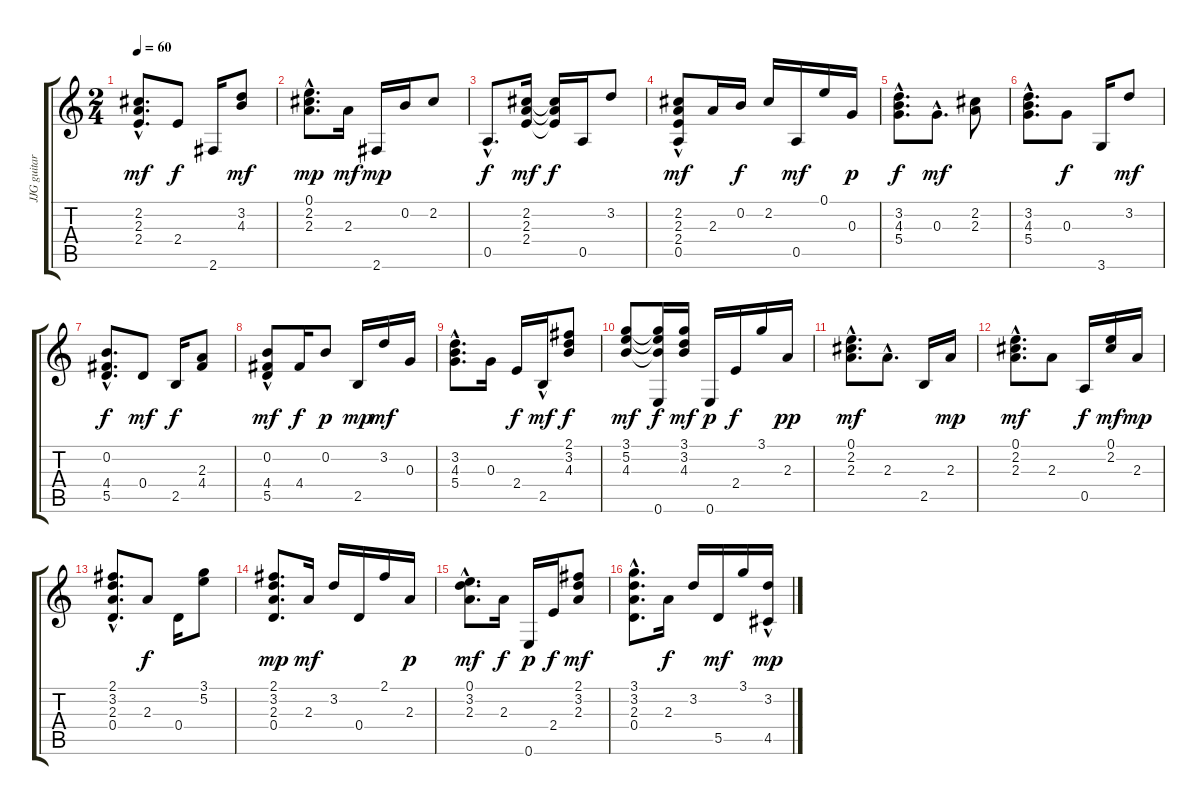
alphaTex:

\track ("JJG guitare" "JJG guitar") {instrument acousticguitarsteel}
\staff {score tabs}
\tuning (E4 B3 G3 D3 A2 E2) {hide}
\ts (2 4)
\tempo 60
\clef g2
\ks c
(2.2 2.3{hac} 2.4).8{d dy mf} 2.4.8{dy f} 2.6.16 (3.2 4.3).8{dy mf} |
(0.1 2.2{hac} 2.3).8{d dy mp} 2.3.16{dy mf} 2.6.16{dy mp} 0.2.16 2.2.8 |
0.5{hac}.8{d dy f} (2.2 2.3 2.4).16{dy mf} (2.2{t} 2.3{t} 2.4{t}).16{dy f} 0.5.16 3.2.8 |
(2.2{hac} 2.3{hac} 2.4 0.5{hac}).8{dy mf} 2.3.16 0.2.16{dy f} 2.2.16 0.5.16{dy mf} 0.1.16 0.3.16{dy p} |
(3.2{hac} 4.3{hac} 5.4).8{d dy f} 0.3{hac}.8{d dy mf} (2.2 2.3).8 |
(3.2{hac} 4.3{hac} 5.4).8{d} 0.3.8{dy f} 3.6.16 3.2.8{dy mf} |
(0.2{hac} 4.4{hac} 5.5{hac}).8{d dy f} 0.4.8{dy mf} 2.5.16{dy f} (2.3 4.4).8 |
(0.2{hac} 4.4{hac} 5.5).8{dy mf} 4.4.16{dy f} 0.2.8{dy p} 2.5.16{dy mp} 3.2.16{dy mf} 0.3.16 |
(3.2 4.3{hac} 5.4).8{d} 0.3.16 2.4.16{dy f} 2.5{hac}.16{dy mf} (2.1 3.2 4.3).8{dy f} |
(3.1 5.2 4.3).8{dy mf} (3.1{t} 5.2{t} 4.3{t} 0.6).16{dy f} (3.1 3.2 4.3).16{dy mf} 0.6.16{dy p} 2.4.16{dy f} 3.1.16 2.3.16{dy pp} |
(0.1{hac} 2.2{hac} 2.3).8{d dy mf} 2.3{hac}.8{d} 2.5.16 2.3.16{dy mp} |
(0.1{hac} 2.2{hac} 2.3).8{d dy mf} 2.3.8 0.5.16{dy f} (0.1 2.2).16{dy mf} 2.3.16{dy mp} |
(2.1{hac} 3.2{hac} 2.3 0.4{hac}).8{d} 2.3.8{dy f} 0.4.16 (3.1 5.2).8 |
(2.1 3.2 2.3 0.4).8{d dy mp} 2.3.16{dy mf} 3.2.16 0.4.16 2.1.16 2.3.16{dy p} |
(0.1{hac} 3.2{hac} 2.3).8{d dy mf} 2.3.16{dy f} 0.6.16{dy p} 2.4.16{dy f} (2.1 3.2 2.3).8{dy mf} |
(3.1{hac} 3.2{hac} 2.3{hac} 0.4).8{d} 2.3.16{dy f} 3.2.16 5.5.16{dy mf} 3.1.16 (3.2 4.5{hac}).16{dy mp}
